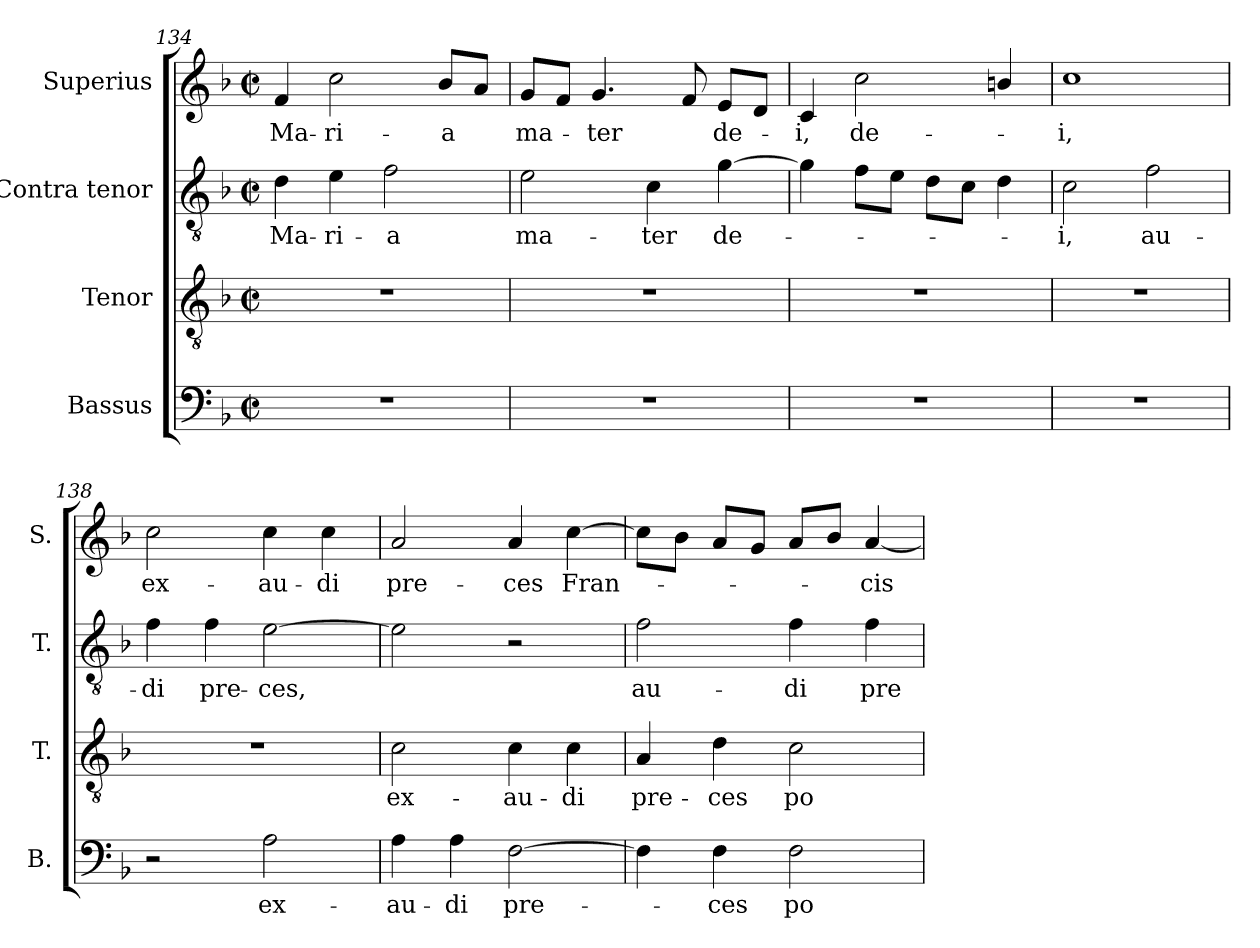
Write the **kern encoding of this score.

**kern	**text	**kern	**text	**kern	**text	**kern	**text
*part4	*part4	*part3	*part3	*part2	*part2	*part1	*part1
*staff4	*staff4	*staff3	*staff3	*staff2	*staff2	*staff1	*staff1
*I"Bassus	*	*I"Tenor	*	*I"Contra tenor	*	*I"Superius	*
*I'B.	*	*I'T.	*	*I'T.	*	*I'S.	*
*clefF4	*	*clefGv2	*	*clefGv2	*	*clefG2	*
*	*	*ITrd7c12	*	*ITrd7c12	*	*	*
*k[b-]	*	*k[b-]	*	*k[b-]	*	*k[b-]	*
*F:	*	*F:	*	*F:	*	*F:	*
*M2/2	*	*M2/2	*	*M2/2	*	*M2/2	*
*met(c|)	*	*met(c|)	*	*met(c|)	*	*met(c|)	*
=134	=134	=134	=134	=134	=134	=134	=134
!	!	!	!	!	!LO:LY:b:color=#000000	!	!
!	!	!	!	!	!	!	!LO:LY:b:color=#000000
1r	.	1r	.	4Di\	Ma-	4fi/	Ma-
!	!	!	!	!	!LO:LY:b:color=#000000	!	!
!	!	!	!	!	!	!	!LO:LY:b:color=#000000
.	.	.	.	4Ei\	-ri-	2cci\	-ri-
!	!	!	!	!	!LO:LY:b:color=#000000	!	!
.	.	.	.	2Fi\	-a	.	.
!	!	!	!	!	!	!	!LO:LY:b:color=#000000
.	.	.	.	.	.	8b-i/L	-a
.	.	.	.	.	.	8ai/J	.
=135	=135	=135	=135	=135	=135	=135	=135
!	!	!	!	!	!LO:LY:b:color=#000000	!	!
!	!	!	!	!	!	!	!LO:LY:b:color=#000000
1r	.	1r	.	2Ei\	ma-	8gi/L	ma-
.	.	.	.	.	.	8fi/J	.
!	!	!	!	!	!	!	!LO:LY:b:color=#000000
.	.	.	.	.	.	4.gi/	-ter
!	!	!	!	!	!LO:LY:b:color=#000000	!	!
.	.	.	.	4Ci\	-ter	.	.
.	.	.	.	.	.	8fi/	.
!	!	!	!	!	!LO:LY:b:color=#000000	!	!
!	!	!	!	!	!	!	!LO:LY:b:color=#000000
.	.	.	.	[4Gi\	de-	8ei/L	de-
.	.	.	.	.	.	8di/J	.
=136	=136	=136	=136	=136	=136	=136	=136
!	!	!	!	!	!	!	!LO:LY:b:color=#000000
1r	.	1r	.	4Gi\]	.	4ci/	-i,
!	!	!	!	!	!	!	!LO:LY:b:color=#000000
.	.	.	.	8Fi\L	.	2cci\	de-
.	.	.	.	8Ei\J	.	.	.
.	.	.	.	8Di\L	.	.	.
.	.	.	.	8Ci\J	.	.	.
.	.	.	.	4Di\	.	4bi/	.
=137	=137	=137	=137	=137	=137	=137	=137
!	!	!	!	!	!LO:LY:b:color=#000000	!	!
!	!	!	!	!	!	!	!LO:LY:b:color=#000000
1r	.	1r	.	2Ci\	-i,	1cci	-i,
!	!	!	!	!	!LO:LY:b:color=#000000	!	!
.	.	.	.	2Fi\	au-	.	.
!!LO:LB:g=z
=138	=138	=138	=138	=138	=138	=138	=138
!	!	!	!	!	!LO:LY:b:color=#000000	!	!
!	!	!	!	!	!	!	!LO:LY:b:color=#000000
2r	.	1r	.	4Fi\	-di	2cci\	ex-
!	!	!	!	!	!LO:LY:b:color=#000000	!	!
.	.	.	.	4Fi\	pre-	.	.
!	!LO:LY:b:color=#000000	!	!	!	!	!	!
!	!	!	!	!	!LO:LY:b:color=#000000	!	!
!	!	!	!	!	!	!	!LO:LY:b:color=#000000
2Ai\	ex-	.	.	[2Ei\	-ces,	4cci\	-au-
!	!	!	!	!	!	!	!LO:LY:b:color=#000000
.	.	.	.	.	.	4cci\	-di
=139	=139	=139	=139	=139	=139	=139	=139
!	!LO:LY:b:color=#000000	!	!	!	!	!	!
!	!	!	!LO:LY:b:color=#000000	!	!	!	!
!	!	!	!	!	!	!	!LO:LY:b:color=#000000
4Ai\	-au-	2Ci\	ex-	2Ei\]	.	2ai/	pre-
!	!LO:LY:b:color=#000000	!	!	!	!	!	!
4Ai\	-di	.	.	.	.	.	.
!	!LO:LY:b:color=#000000	!	!	!	!	!	!
!	!	!	!LO:LY:b:color=#000000	!	!	!	!
!	!	!	!	!	!	!	!LO:LY:b:color=#000000
[2Fi\	pre-	4Ci\	-au-	2r	.	4ai/	-ces
!	!	!	!LO:LY:b:color=#000000	!	!	!	!
!	!	!	!	!	!	!	!LO:LY:b:color=#000000
.	.	4Ci\	-di	.	.	[4cci\	Fran-
=140	=140	=140	=140	=140	=140	=140	=140
!	!	!	!LO:LY:b:color=#000000	!	!	!	!
!	!	!	!	!	!LO:LY:b:color=#000000	!	!
4Fi\]	.	4AAi/	pre-	2Fi\	au-	8cci\L]	.
.	.	.	.	.	.	8b-i\J	.
!	!LO:LY:b:color=#000000	!	!	!	!	!	!
!	!	!	!LO:LY:b:color=#000000	!	!	!	!
4Fi\	-ces	4Di\	-ces	.	.	8ai/L	.
.	.	.	.	.	.	8gi/J	.
!	!LO:LY:b:color=#000000	!	!	!	!	!	!
!	!	!	!LO:LY:b:color=#000000	!	!	!	!
!	!	!	!	!	!LO:LY:b:color=#000000	!	!
2Fi\	po-	2Ci\	po-	4Fi\	-di	8ai/L	.
.	.	.	.	.	.	8b-i/J	.
!	!	!	!	!	!LO:LY:b:color=#000000	!	!
!	!	!	!	!	!	!	!LO:LY:b:color=#000000
.	.	.	.	4Fi\	pre-	[4ai/	-cis-
=	=	=	=	=	=	=	=
*-	*-	*-	*-	*-	*-	*-	*-
